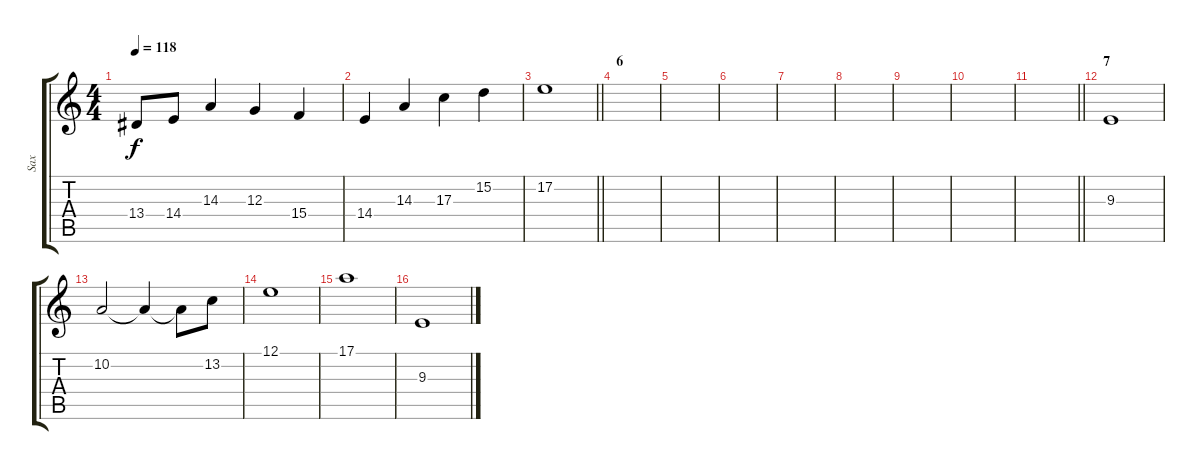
\track ("Sax" "Sax") {instrument altosax}
\staff {score tabs}
\tuning (E4 B3 G3 D3 A2 E2) {hide}
\ts (4 4)
\tempo 118
\clef g2
\ks c
13.4.8{dy f} 14.4.8 14.3.4 12.3.4 15.4.4 |
14.4.4 14.3.4 17.3.4 15.2.4 |
\barLineRight lightlight
17.2.1{volume 8} |
\section ("" "6")
|
|
|
|
|
|
|
\barLineRight lightlight
|
\section ("" "7")
9.3.1{volume 11} |
10.2.2 10.2{t}.4 10.2{t}.8 13.2.8 |
12.1.1 |
17.1.1 |
9.3.1
